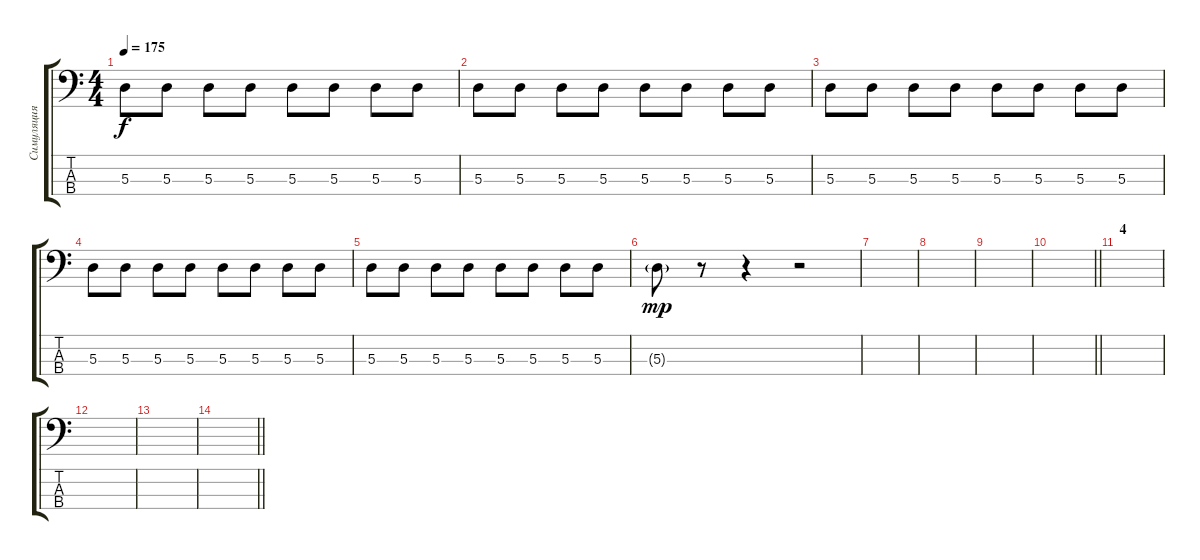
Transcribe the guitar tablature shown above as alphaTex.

\track ("Симуляция доп. баса в начале" "Симуляция ") {instrument slapbass2}
\staff {score tabs}
\tuning (G2 D2 A1 E1) {hide}
\ts (4 4)
\tempo 175
\clef f4
\ks c
5.3.8{dy f} 5.3.8 5.3.8 5.3.8 5.3.8 5.3.8 5.3.8 5.3.8 |
5.3.8 5.3.8 5.3.8 5.3.8 5.3.8 5.3.8 5.3.8 5.3.8 |
5.3.8 5.3.8 5.3.8 5.3.8 5.3.8 5.3.8 5.3.8 5.3.8 |
5.3.8 5.3.8 5.3.8 5.3.8 5.3.8 5.3.8 5.3.8 5.3.8 |
5.3.8 5.3.8 5.3.8 5.3.8 5.3.8 5.3.8 5.3.8 5.3.8 |
5.3{g}.8{dy mp} r.8 r.4 r.2 |
|
|
|
\barLineRight lightlight
|
\section ("" "4")
|
|
|
\barLineRight lightlight
